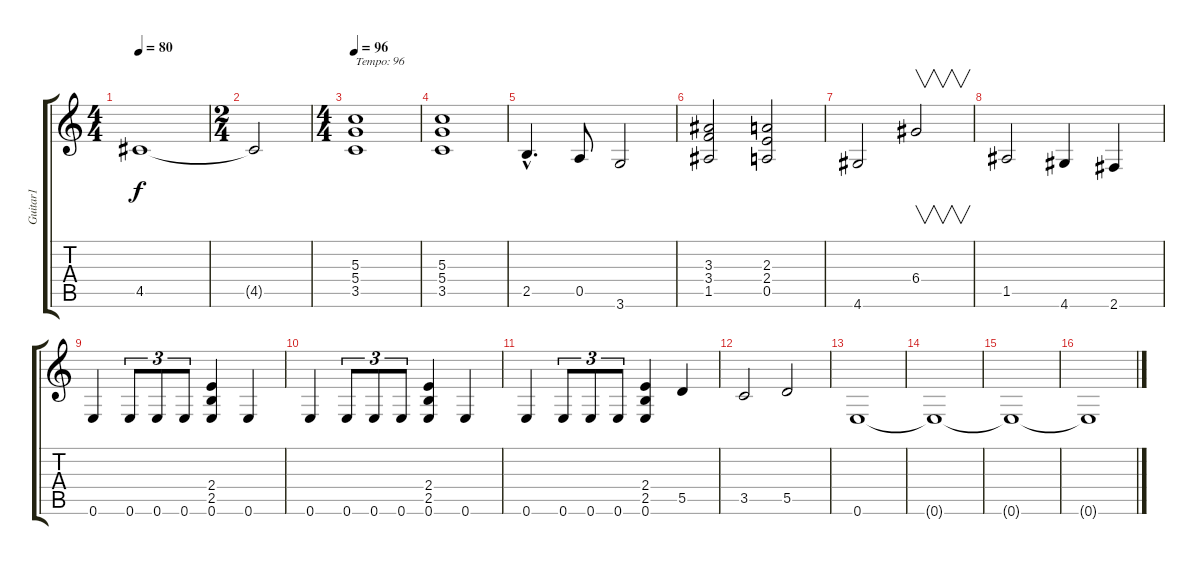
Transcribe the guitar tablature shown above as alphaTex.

\track ("Guitar1" "Guitar1") {instrument distortionguitar}
\staff {score tabs}
\tuning (E4 B3 G3 D3 A2 E2) {hide}
\ts (4 4)
\tempo 80
\clef g2
\ks c
4.5.1{dy f} |
\ts (2 4)
4.5{t}.2 |
\ts (4 4)
\tempo 96
(5.3 5.4 3.5).1{txt "Tempo: 96"} |
(5.3 5.4 3.5).1 |
2.5{hac}.4{d} 0.5.8 3.6.2 |
(3.3 3.4 1.5).2 (2.3 2.4 0.5).2 |
4.6.2 6.4.2{v} |
1.5.2 4.6.4 2.6.4 |
0.6.4 0.6.8{tu (3 2)} 0.6.8{tu (3 2)} 0.6.8{tu (3 2)} (2.4 2.5 0.6).4 0.6.4 |
0.6.4 0.6.8{tu (3 2)} 0.6.8{tu (3 2)} 0.6.8{tu (3 2)} (2.4 2.5 0.6).4 0.6.4 |
0.6.4 0.6.8{tu (3 2)} 0.6.8{tu (3 2)} 0.6.8{tu (3 2)} (2.4 2.5 0.6).4 5.5.4 |
3.5.2 5.5.2 |
0.6.1 |
0.6{t}.1 |
0.6{t}.1 |
0.6{t}.1
